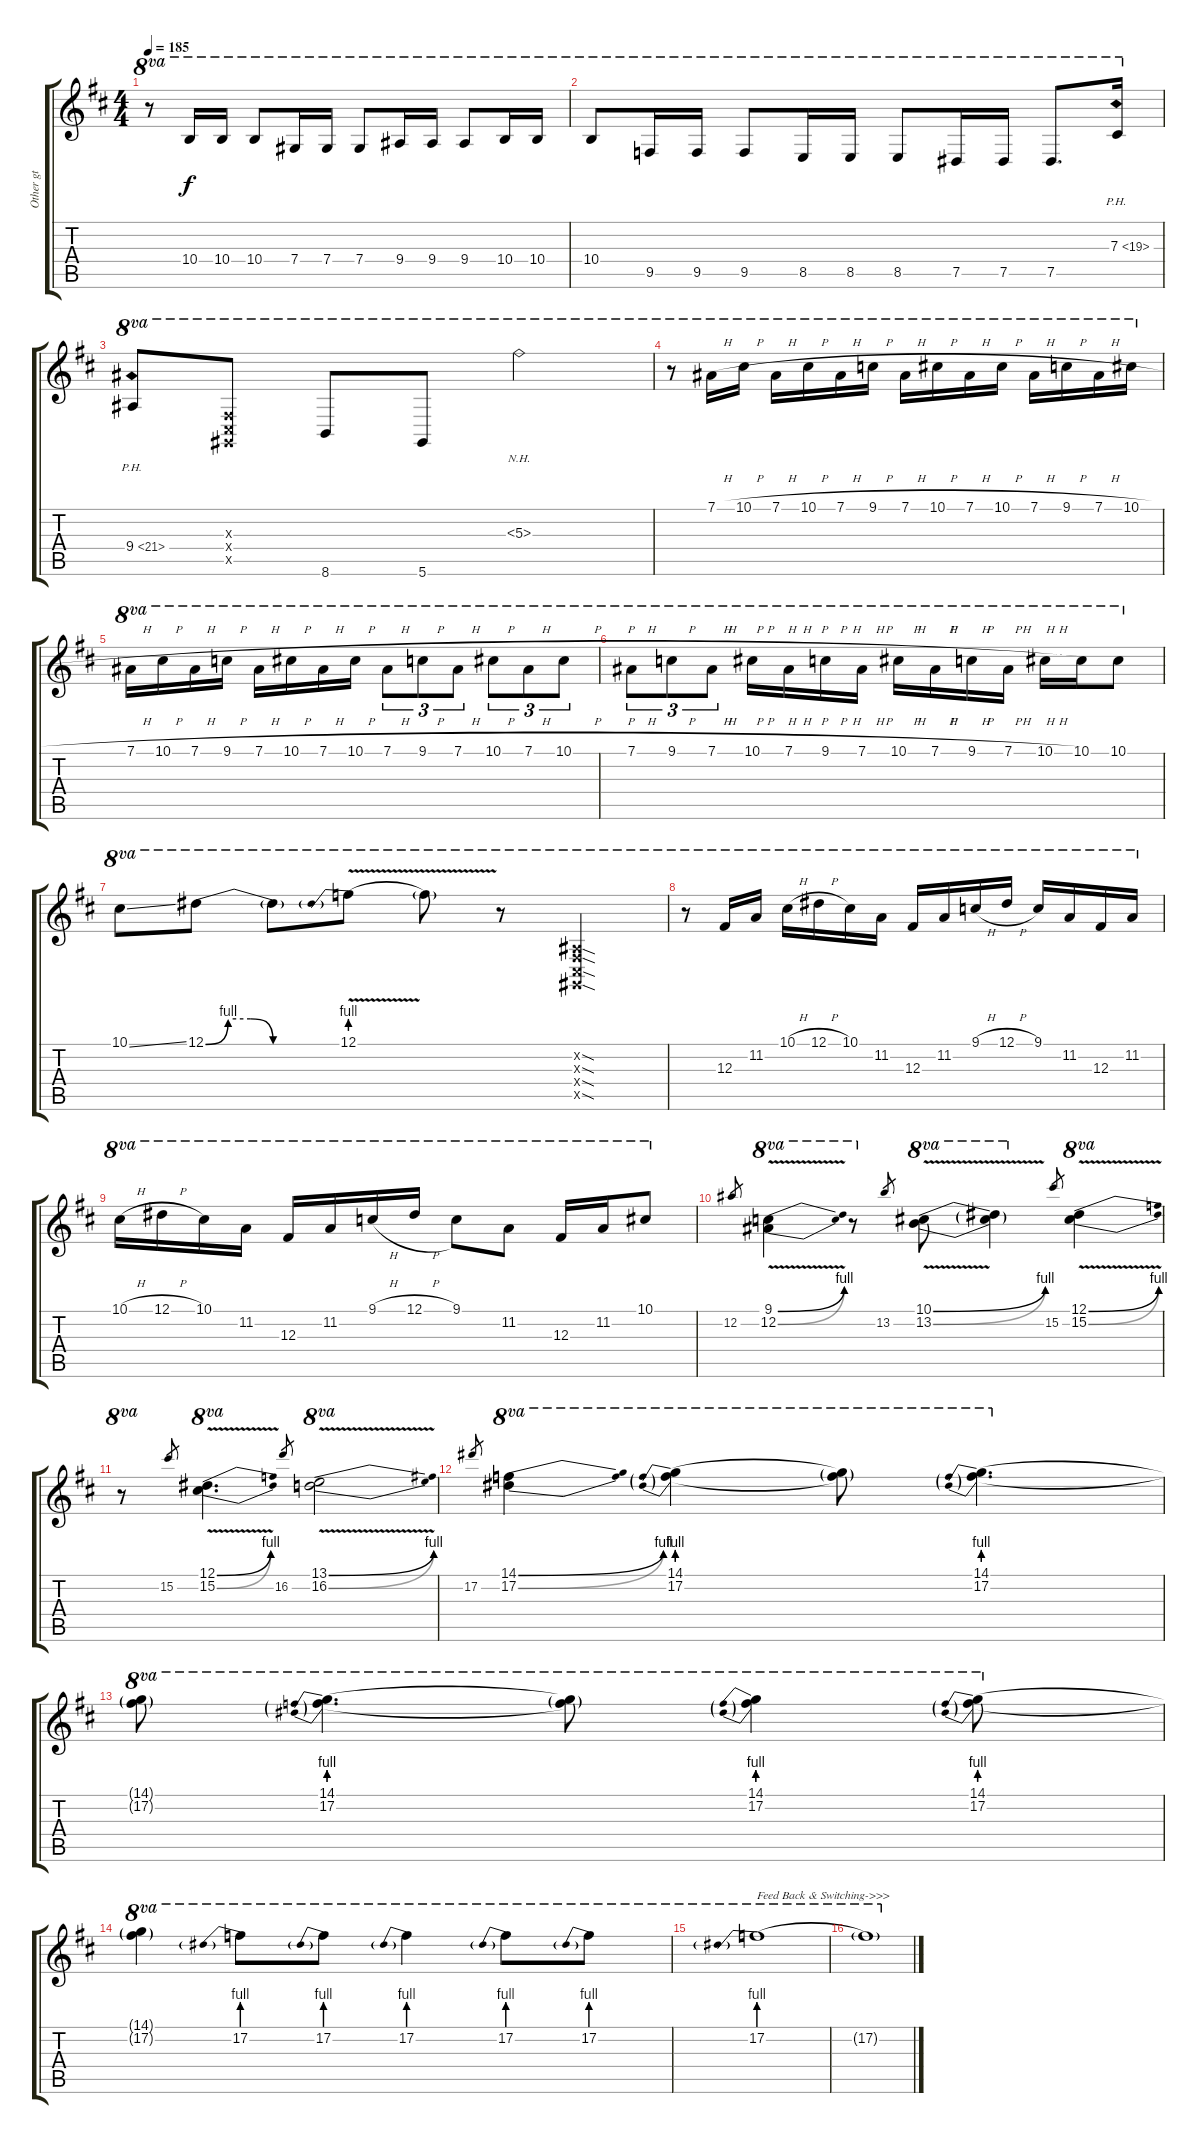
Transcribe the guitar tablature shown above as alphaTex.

\track ("Other gt" "Other gt") {instrument distortionguitar}
\staff {score tabs}
\tuning (Eb4 Bb3 Gb3 Db3 Ab2 Eb2) {hide}
\ts (4 4)
\tempo 185
\clef g2
\ks d
r.8{ot 8va dy f} 10.4.16{ot 8va} 10.4.16{ot 8va} 10.4.8{ot 8va} 7.4.16{ot 8va} 7.4.16{ot 8va} 7.4.8{ot 8va} 9.4.16{ot 8va} 9.4.16{ot 8va} 9.4.8{ot 8va} 10.4.16{ot 8va} 10.4.16{ot 8va} |
10.4.8{ot 8va} 9.5.16{ot 8va} 9.5.16{ot 8va} 9.5.8{ot 8va} 8.5.16{ot 8va} 8.5.16{ot 8va} 8.5.8{ot 8va} 7.5.16{ot 8va} 7.5.16{ot 8va} 7.5.8{d ot 8va} 7.3{ph 12}.16{ot 8va} |
9.4{ph 12}.8{ot 8va} (0.3{x} 0.4{x} 0.5{x}).8{ot 8va} 8.6.8{ot 8va} 5.6.8{ot 8va} 5.3{nh}.2{ot 8va} |
r.8{ot 8va} 7.1{h}.16{ot 8va} 10.1{h}.16{ot 8va} 7.1{h}.16{ot 8va} 10.1{h}.16{ot 8va} 7.1{h}.16{ot 8va} 9.1{h}.16{ot 8va} 7.1{h}.16{ot 8va} 10.1{h}.16{ot 8va} 7.1{h}.16{ot 8va} 10.1{h}.16{ot 8va} 7.1{h}.16{ot 8va} 9.1{h}.16{ot 8va} 7.1{h}.16{ot 8va} 10.1{h}.16{ot 8va} |
7.1{h}.16{ot 8va} 10.1{h}.16{ot 8va} 7.1{h}.16{ot 8va} 9.1{h}.16{ot 8va} 7.1{h}.16{ot 8va} 10.1{h}.16{ot 8va} 7.1{h}.16{ot 8va} 10.1{h}.16{ot 8va} 7.1{h}.8{tu (3 2) ot 8va} 9.1{h}.8{tu (3 2) ot 8va} 7.1{h}.8{tu (3 2) ot 8va} 10.1{h}.8{tu (3 2) ot 8va} 7.1{h}.8{tu (3 2) ot 8va} 10.1{h}.8{tu (3 2) ot 8va} |
7.1{h}.8{tu (3 2) ot 8va} 9.1{h}.8{tu (3 2) ot 8va} 7.1{h}.8{tu (3 2) ot 8va} 10.1{h}.16{ot 8va} 7.1{h}.16{ot 8va} 9.1{h}.16{ot 8va} 7.1{h}.16{ot 8va} 10.1{h}.16{ot 8va} 7.1{h}.16{ot 8va} 9.1{h}.16{ot 8va} 7.1{h}.16{ot 8va} 10.1{h}.16{ot 8va} 10.1.16{ot 8va} 10.1.8{ot 8va} |
10.1{ss}.8{ot 8va} 12.1{be (custom 0 0 10 4 20 4 30 0 60 0)}.8{ot 8va} 12.1{t}.8{ot 8va} 12.1{be (prebend 0 4 60 4) v}.8{ot 8va} 12.1{t}.8{ot 8va} r.8{ot 8va} (0.2{sod x} 0.3{sod x} 0.4{sod x} 0.5{sod x}).4{ot 8va} |
r.8{ot 8va} 12.3.16{ot 8va} 11.2.16{ot 8va} 10.1{h}.16{ot 8va} 12.1{h}.16{ot 8va} 10.1.16{ot 8va} 11.2.16{ot 8va} 12.3.16{ot 8va} 11.2.16{ot 8va} 9.1{h}.16{ot 8va} 12.1{h}.16{ot 8va} 9.1.16{ot 8va} 11.2.16{ot 8va} 12.3.16{ot 8va} 11.2.16{ot 8va} |
10.1{h}.16{ot 8va} 12.1{h}.16{ot 8va} 10.1.16{ot 8va} 11.2.16{ot 8va} 12.3.16{ot 8va} 11.2.16{ot 8va} 9.1{h}.16{ot 8va} 12.1{h}.16{ot 8va} 9.1.8{ot 8va} 11.2.8{ot 8va} 12.3.16{ot 8va} 11.2.16{ot 8va} 10.1.8{ot 8va} |
12.2.8{gr} (9.1{be (bend 0 0 60 4)} 12.2{be (bend 0 0 60 4) v}).4{ot 8va} r.8{ot 8va} 13.2.8{gr} (10.1{be (bend 0 0 60 4) v} 13.2{be (bend 0 0 60 4) v}).8{ot 8va} (10.1{t} 13.2{t}).4{ot 8va} 15.2.8{gr} (12.1{be (bend 0 0 60 4) v} 15.2{be (bend 0 0 60 4) v}).4{ot 8va} |
r.8{ot 8va} 15.2.8{gr} (12.1{be (bend 0 0 60 4) v} 15.2{be (bend 0 0 60 4) v}).4{d ot 8va} 16.2.8{gr} (13.1{be (bend 0 0 60 4) v} 16.2{be (bend 0 0 60 4) v}).2{ot 8va} |
17.2.8{gr} (14.1{be (bend 0 0 60 4)} 17.2{be (bend 0 0 60 4)}).4{ot 8va} (14.1{be (prebend 0 4 60 4)} 17.2{be (prebend 0 4 60 4)}).4{ot 8va} (14.1{t} 17.2{t}).8{ot 8va} (14.1{be (prebend 0 4 60 4)} 17.2{be (prebend 0 4 60 4)}).4{d ot 8va} |
(14.1{t} 17.2{t}).8{ot 8va} (14.1{be (prebend 0 4 60 4)} 17.2{be (prebend 0 4 60 4)}).4{d ot 8va} (14.1{t} 17.2{t}).8{ot 8va} (14.1{be (prebend 0 4 60 4)} 17.2{be (prebend 0 4 60 4)}).4{ot 8va} (14.1{be (prebend 0 4 60 4)} 17.2{be (prebend 0 4 60 4)}).8{ot 8va} |
(14.1{t} 17.2{t}).4{ot 8va} 17.2{be (prebend 0 4 60 4)}.8{ot 8va} 17.2{be (prebend 0 4 60 4)}.8{ot 8va} 17.2{be (prebend 0 4 60 4)}.4{ot 8va} 17.2{be (prebend 0 4 60 4)}.8{ot 8va} 17.2{be (prebend 0 4 60 4)}.8{ot 8va} |
17.2{be (prebend 0 4 60 4)}.1{ot 8va txt "Feed Back & Switching->>>"} |
17.2{t}.1{ot 8va}
